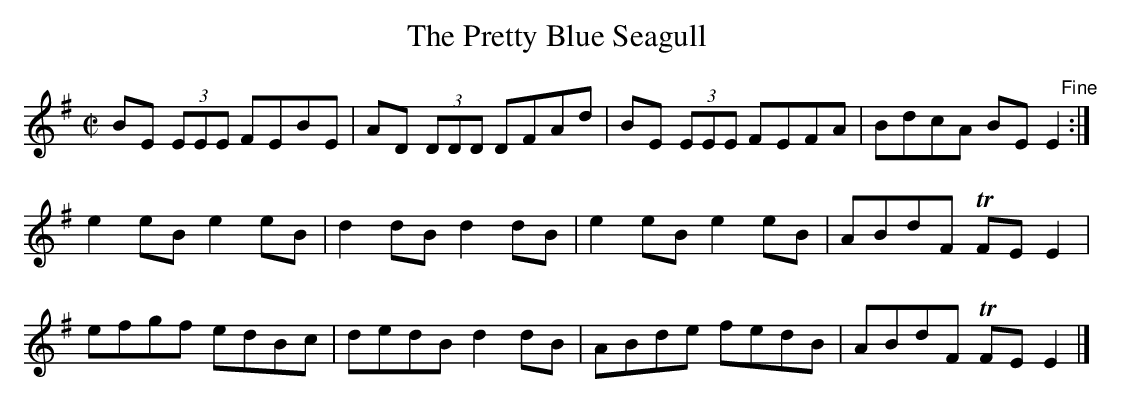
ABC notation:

X:1
T: The Pretty Blue Seagull
M: C|
L: 1/8
K: Em
BE (3EEE FEBE  | AD (3DDD DFAd  | BE (3EEE FEFA  | BdcA BE "    Fine"E2 :|
e2 eB    e2 eB | d2 dB    d2 dB | e2 eB    e2 eB | ABdF TFE E2 |
efgf     edBc  | dedB     d2 dB | ABde     fedB  | ABdF TFE E2 |]
